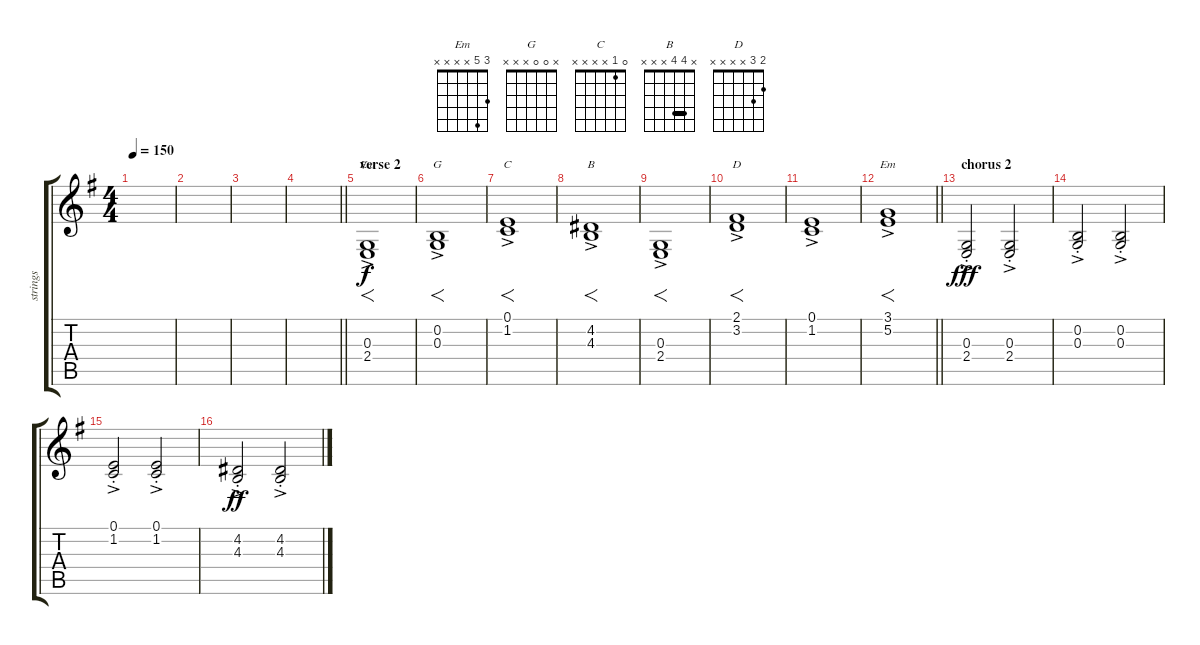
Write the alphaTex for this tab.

\track ("strings" "strings") {instrument stringensemble1}
\staff {score tabs}
\tuning (E4 B3 G3 D3 A2 E2) {hide}
\chord ("Em" x x 0 2 x x)
\chord ("G" x 0 0 x x x)
\chord ("C" 0 1 x x x x)
\chord ("B" x 4 4 x x x) {barre 4}
\chord ("D" 2 3 x x x x)
\chord ("Em" 3 5 x x x x)
\ts (4 4)
\tempo 150
\clef g2
\ks eminor
|
|
|
\barLineRight lightlight
|
\section ("" "verse 2")
(0.3{ac} 2.4{ac}).1{f ch "Em"} |
(0.2{ac} 0.3{ac}).1{f ch "G"} |
(0.1{ac} 1.2{ac}).1{f ch "C"} |
(4.2{ac} 4.3{ac}).1{f ch "B"} |
(0.3{ac} 2.4{ac}).1{f} |
(2.1{ac} 3.2{ac}).1{f ch "D"} |
(0.1{ac} 1.2{ac}).1 |
\barLineRight lightlight
(3.1{ac} 5.2{ac}).1{f ch "Em"} |
\section ("" "chorus 2")
(0.3{ac st} 2.4{ac st}).2{dy fff} (0.3{ac st} 2.4{ac st}).2 |
(0.2{ac st} 0.3{ac st}).2 (0.2{ac st} 0.3{ac st}).2 |
(0.1{ac st} 1.2{ac st}).2 (0.1{ac st} 1.2{ac st}).2 |
(4.2{ac st} 4.3{ac st}).2{dy ff} (4.2{ac st} 4.3{ac st}).2
